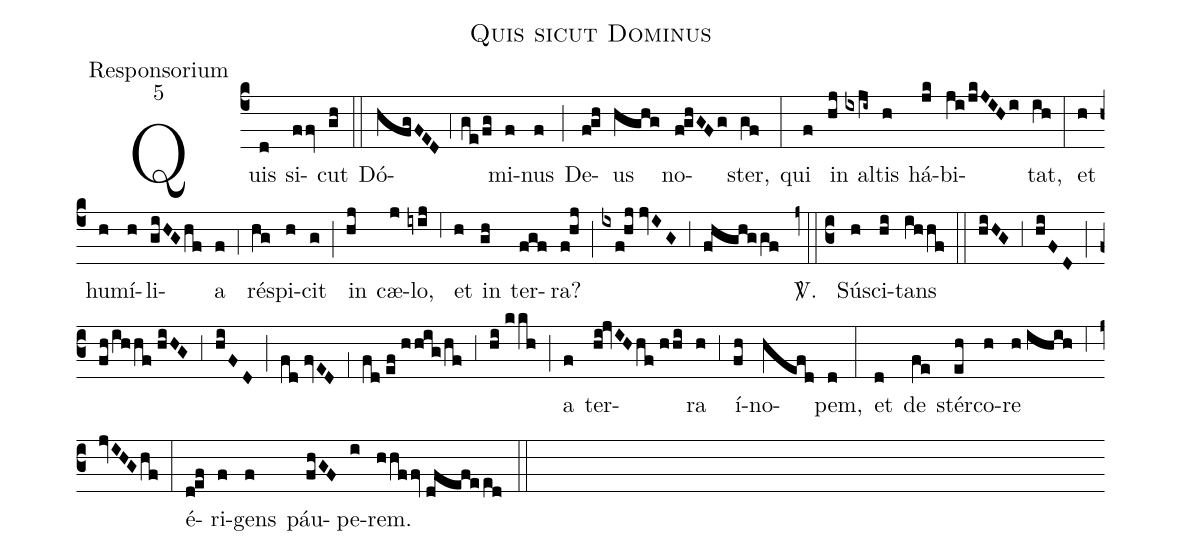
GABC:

name:Quis sicut Dominus;
office-part:Responsorium;
mode:5;
%%
(c4) Quis(d) si(ffv)cut(gh) (::)
Dó(hfgFED,4ge/fg)mi(f)nus(f) (;) De(f!gh)us(hghg) no(f!ghGFg)ster,(gf) (:)
qui(f) in(hj) al(ixji~)tis(h) há(jk)bi(ji/jkJIHi)tat,(ih) (:)
et(h) hu(h)mí(h)li(giHG/hf)a(f) (,4) ré(hg)spi(h)cit(g) (;) in(hj) cæ(j)lo,(iyij) (,6) et(h) in(gh) ter(fgf)ra?(f!hj) (;) (ixf!hj//jvIG) (,3) (fhghggf)
<sp>V/</sp>.(z0::c3) Sú(h)sci(hi)tans(ihhf) (::)
(hiHG) (,3) (hiFD) (;) (fh/ihhf//hiHG) (,3) (hiFD) (;) (fd//fvED) (,1) (fd//ef//hhig/hf) (,3) (hi//kkh) (;) a(f) ter(hi!jvIH/hf//hhi)ra(h) (,3) í(fh)no(hefd)pem,(d) (:)
et(d) de(fe) stér(eh)co(h)re(h//ihih) (,6) (jvIHG/hf) (:)
é(d!ef)ri(f)gens(f) páu(fhGF)pe(i)rem.(hhffv//dfefeed) (::)
